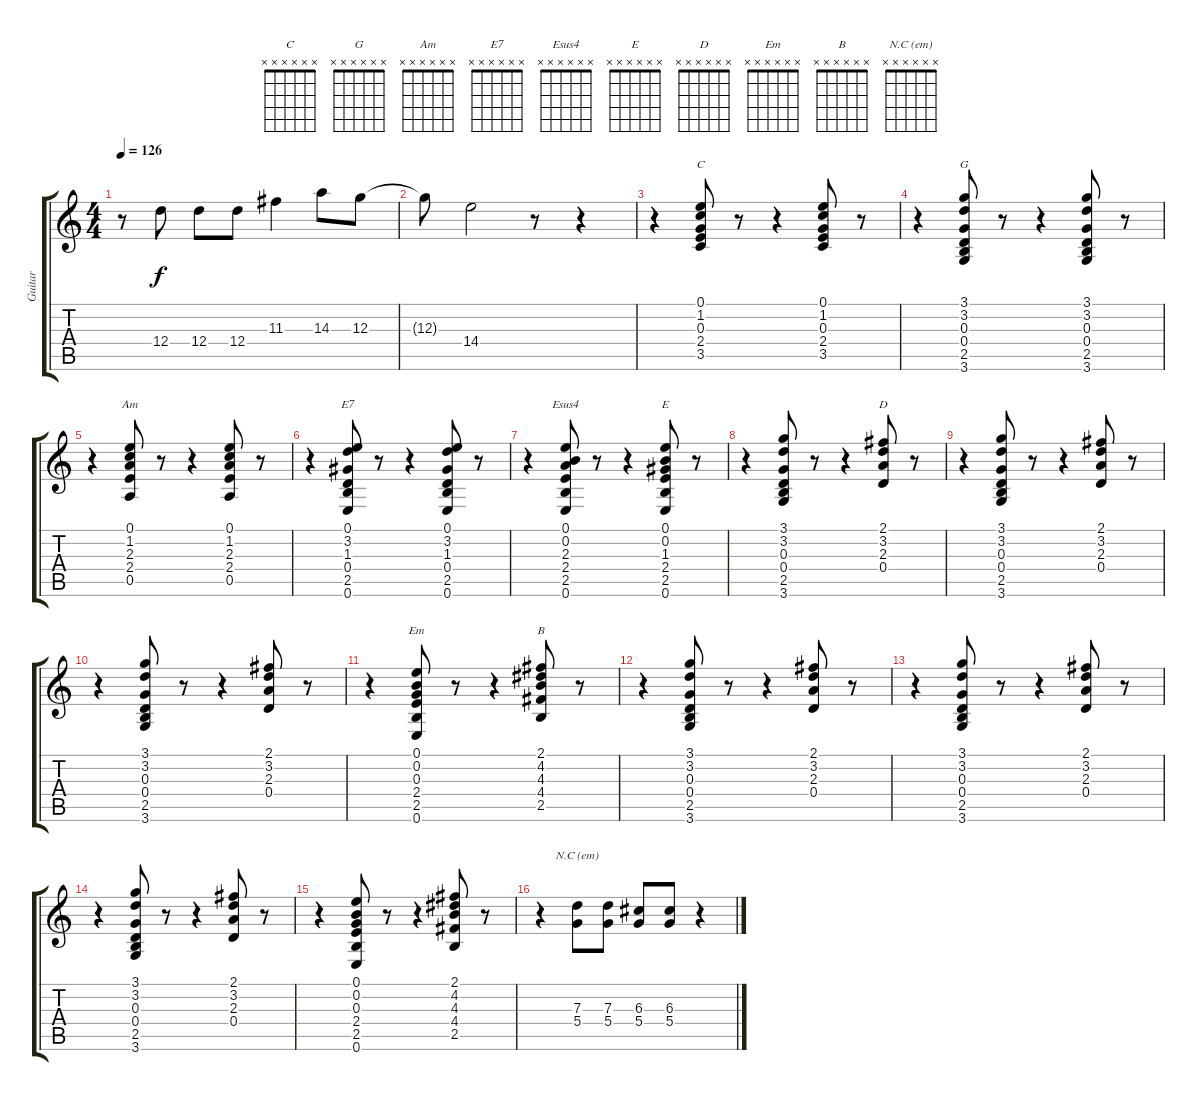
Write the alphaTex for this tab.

\track ("Guitar" "Guitar") {instrument electricguitarclean}
\staff {score tabs}
\tuning (E4 B3 G3 D3 A2 E2) {hide}
\chord ("C" x x x x x x)
\chord ("G" x x x x x x)
\chord ("Am" x x x x x x)
\chord ("E7" x x x x x x)
\chord ("Esus4" x x x x x x)
\chord ("E" x x x x x x)
\chord ("D" x x x x x x)
\chord ("Em" x x x x x x)
\chord ("B" x x x x x x)
\chord ("N.C (em)" x x x x x x)
\ts (4 4)
\tempo 126
\clef g2
\ks c
r.8{dy f} 12.4.8 12.4.8 12.4.8 11.3.4 14.3.8 12.3.8 |
12.3{t}.8 14.4.2 r.8 r.4 |
r.4{volume 11 instrument electricguitarclean} (0.1 1.2 0.3 2.4 3.5).8{ch "C"} r.8 r.4 (0.1 1.2 0.3 2.4 3.5).8 r.8 |
r.4 (3.1 3.2 0.3 0.4 2.5 3.6).8{ch "G"} r.8 r.4 (3.1 3.2 0.3 0.4 2.5 3.6).8 r.8 |
r.4 (0.1 1.2 2.3 2.4 0.5).8{ch "Am"} r.8 r.4 (0.1 1.2 2.3 2.4 0.5).8 r.8 |
r.4 (0.1 3.2 1.3 0.4 2.5 0.6).8{ch "E7"} r.8 r.4 (0.1 3.2 1.3 0.4 2.5 0.6).8 r.8 |
r.4 (0.1 0.2 2.3 2.4 2.5 0.6).8{ch "Esus4"} r.8 r.4 (0.1 0.2 1.3 2.4 2.5 0.6).8{ch "E"} r.8 |
r.4 (3.1 3.2 0.3 0.4 2.5 3.6).8 r.8 r.4 (2.1 3.2 2.3 0.4).8{ch "D"} r.8 |
r.4 (3.1 3.2 0.3 0.4 2.5 3.6).8 r.8 r.4 (2.1 3.2 2.3 0.4).8 r.8 |
r.4 (3.1 3.2 0.3 0.4 2.5 3.6).8 r.8 r.4 (2.1 3.2 2.3 0.4).8 r.8 |
r.4 (0.1 0.2 0.3 2.4 2.5 0.6).8{ch "Em"} r.8 r.4 (2.1 4.2 4.3 4.4 2.5).8{ch "B"} r.8 |
r.4 (3.1 3.2 0.3 0.4 2.5 3.6).8 r.8 r.4 (2.1 3.2 2.3 0.4).8 r.8 |
r.4 (3.1 3.2 0.3 0.4 2.5 3.6).8 r.8 r.4 (2.1 3.2 2.3 0.4).8 r.8 |
r.4 (3.1 3.2 0.3 0.4 2.5 3.6).8 r.8 r.4 (2.1 3.2 2.3 0.4).8 r.8 |
r.4 (0.1 0.2 0.3 2.4 2.5 0.6).8 r.8 r.4 (2.1 4.2 4.3 4.4 2.5).8 r.8 |
r.4{volume 16} (7.3 5.4).8{ch "N.C (em)"} (7.3 5.4).8 (6.3 5.4).8 (6.3 5.4).8 r.4
